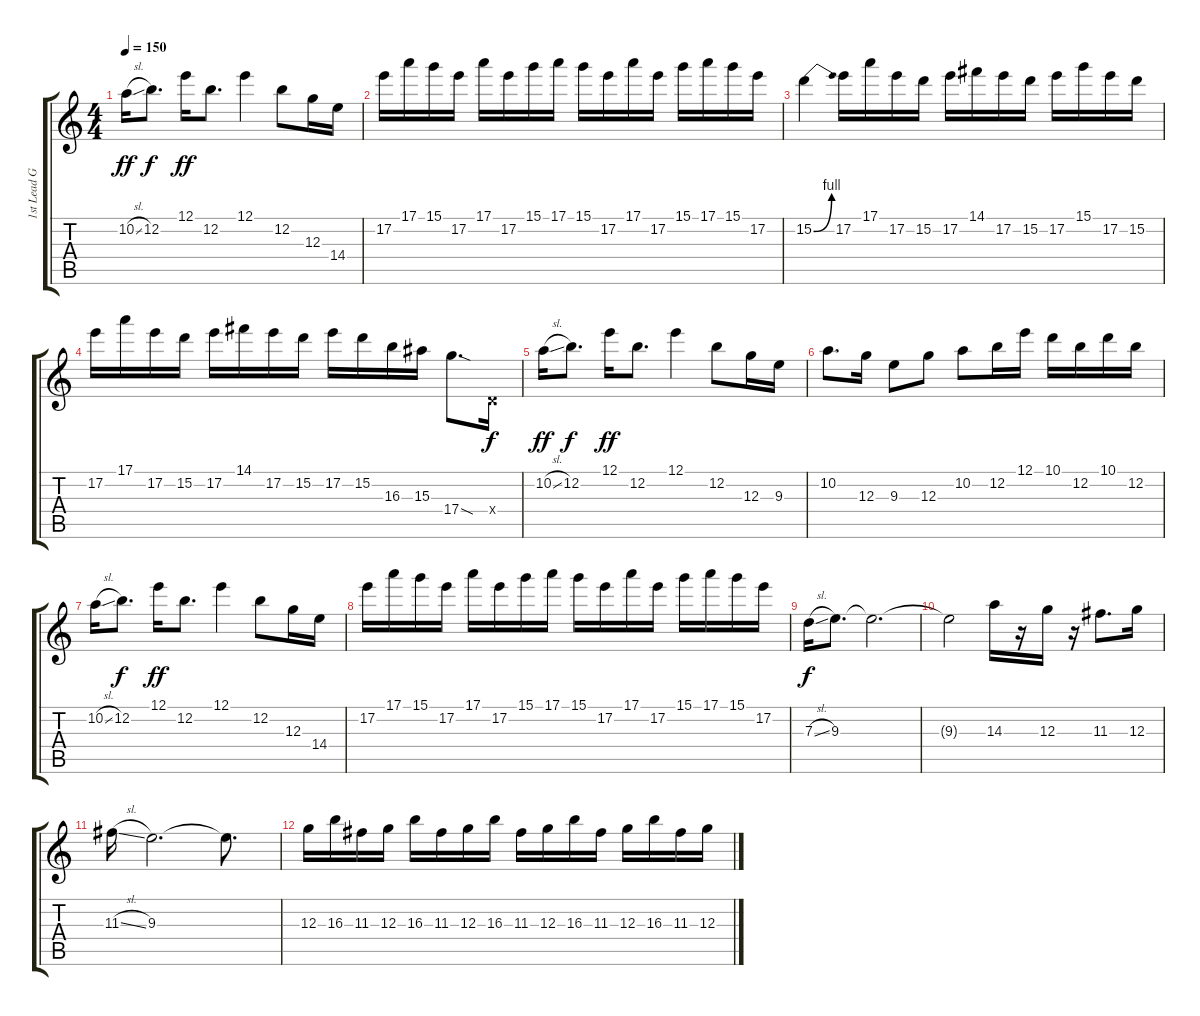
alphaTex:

\track ("1st Lead Guitar" "1st Lead G") {instrument overdrivenguitar}
\staff {score tabs}
\tuning (E4 B3 G3 D3 A2 E2) {hide}
\ts (4 4)
\tempo 150
\clef g2
\ks c
10.2{sl}.16{dy ff} 12.2.8{d dy f} 12.1.16{dy ff} 12.2.8{d} 12.1.4 12.2.8 12.3.16 14.4.16 |
17.2.16 17.1.16 15.1.16 17.2.16 17.1.16 17.2.16 15.1.16 17.1.16 15.1.16 17.2.16 17.1.16 17.2.16 15.1.16 17.1.16 15.1.16 17.2.16 |
15.2{be (bend 0 0 60 4)}.4 17.2.16 17.1.16 17.2.16 15.2.16 17.2.16 14.1.16 17.2.16 15.2.16 17.2.16 15.1.16 17.2.16 15.2.16 |
17.2.16 17.1.16 17.2.16 15.2.16 17.2.16 14.1.16 17.2.16 15.2.16 17.2.16 15.2.16 16.3.16 15.3.16 17.4{sod}.8{d} 0.4{x}.16{dy f} |
10.2{sl}.16{dy ff} 12.2.8{d dy f} 12.1.16{dy ff} 12.2.8{d} 12.1.4 12.2.8 12.3.16 9.3.16 |
10.2.8{d} 12.3.16 9.3.8 12.3.8 10.2.8 12.2.16 12.1.16 10.1.16 12.2.16 10.1.16 12.2.16 |
10.2{sl}.16 12.2.8{d dy f} 12.1.16{dy ff} 12.2.8{d} 12.1.4 12.2.8 12.3.16 14.4.16 |
17.2.16 17.1.16 15.1.16 17.2.16 17.1.16 17.2.16 15.1.16 17.1.16 15.1.16 17.2.16 17.1.16 17.2.16 15.1.16 17.1.16 15.1.16 17.2.16 |
7.3{sl}.16{dy f} 9.3.8{d} 9.3{t}.2{d} |
9.3{t}.2 14.3.16 r.16 12.3.16 r.16 11.3.8{d} 12.3.16 |
11.3{sl}.16 9.3.2{d} 9.3{t}.8{d} |
12.3.16 16.3.16 11.3.16 12.3.16 16.3.16 11.3.16 12.3.16 16.3.16 11.3.16 12.3.16 16.3.16 11.3.16 12.3.16 16.3.16 11.3.16 12.3.16
